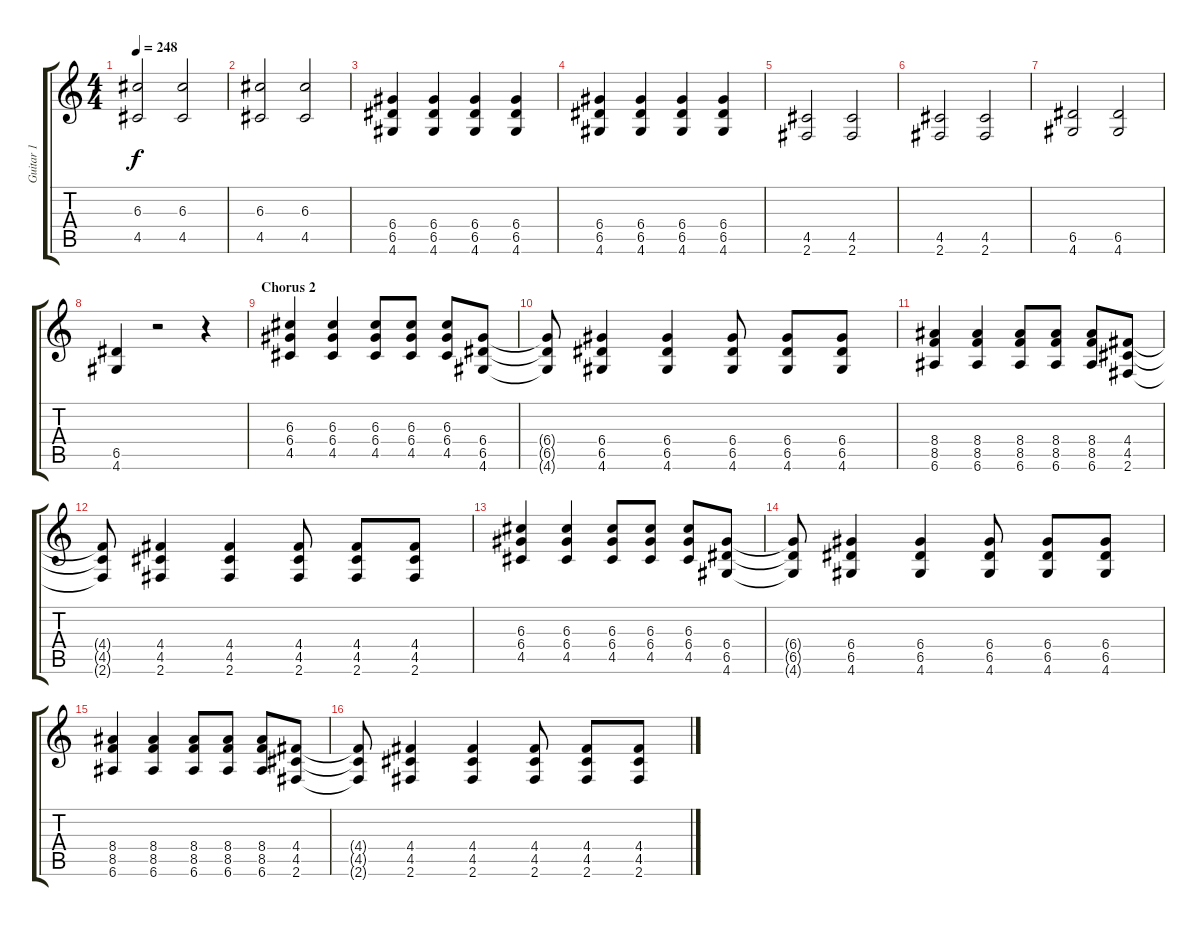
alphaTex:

\track ("Guitar 1" "Guitar 1") {instrument distortionguitar}
\staff {score tabs}
\tuning (E4 B3 G3 D3 A2 E2) {hide}
\ts (4 4)
\tempo 248
\clef g2
\ks c
(6.3 4.5).2{dy f} (6.3 4.5).2 |
(6.3 4.5).2 (6.3 4.5).2 |
(6.4 6.5 4.6).4 (6.4 6.5 4.6).4 (6.4 6.5 4.6).4 (6.4 6.5 4.6).4 |
(6.4 6.5 4.6).4 (6.4 6.5 4.6).4 (6.4 6.5 4.6).4 (6.4 6.5 4.6).4 |
(4.5 2.6).2 (4.5 2.6).2 |
(4.5 2.6).2 (4.5 2.6).2 |
(6.5 4.6).2 (6.5 4.6).2 |
(6.5 4.6).4 r.2 r.4 |
\section ("" "Chorus 2")
(6.3 6.4 4.5).4 (6.3 6.4 4.5).4 (6.3 6.4 4.5).8 (6.3 6.4 4.5).8 (6.3 6.4 4.5).8 (6.4 6.5 4.6).8 |
(6.4{t} 6.5{t} 4.6{t}).8 (6.4 6.5 4.6).4 (6.4 6.5 4.6).4 (6.4 6.5 4.6).8 (6.4 6.5 4.6).8 (6.4 6.5 4.6).8 |
(8.4 8.5 6.6).4 (8.4 8.5 6.6).4 (8.4 8.5 6.6).8 (8.4 8.5 6.6).8 (8.4 8.5 6.6).8 (4.4 4.5 2.6).8 |
(4.4{t} 4.5{t} 2.6{t}).8 (4.4 4.5 2.6).4 (4.4 4.5 2.6).4 (4.4 4.5 2.6).8 (4.4 4.5 2.6).8 (4.4 4.5 2.6).8 |
(6.3 6.4 4.5).4 (6.3 6.4 4.5).4 (6.3 6.4 4.5).8 (6.3 6.4 4.5).8 (6.3 6.4 4.5).8 (6.4 6.5 4.6).8 |
(6.4{t} 6.5{t} 4.6{t}).8 (6.4 6.5 4.6).4 (6.4 6.5 4.6).4 (6.4 6.5 4.6).8 (6.4 6.5 4.6).8 (6.4 6.5 4.6).8 |
(8.4 8.5 6.6).4 (8.4 8.5 6.6).4 (8.4 8.5 6.6).8 (8.4 8.5 6.6).8 (8.4 8.5 6.6).8 (4.4 4.5 2.6).8 |
(4.4{t} 4.5{t} 2.6{t}).8 (4.4 4.5 2.6).4 (4.4 4.5 2.6).4 (4.4 4.5 2.6).8 (4.4 4.5 2.6).8 (4.4 4.5 2.6).8
